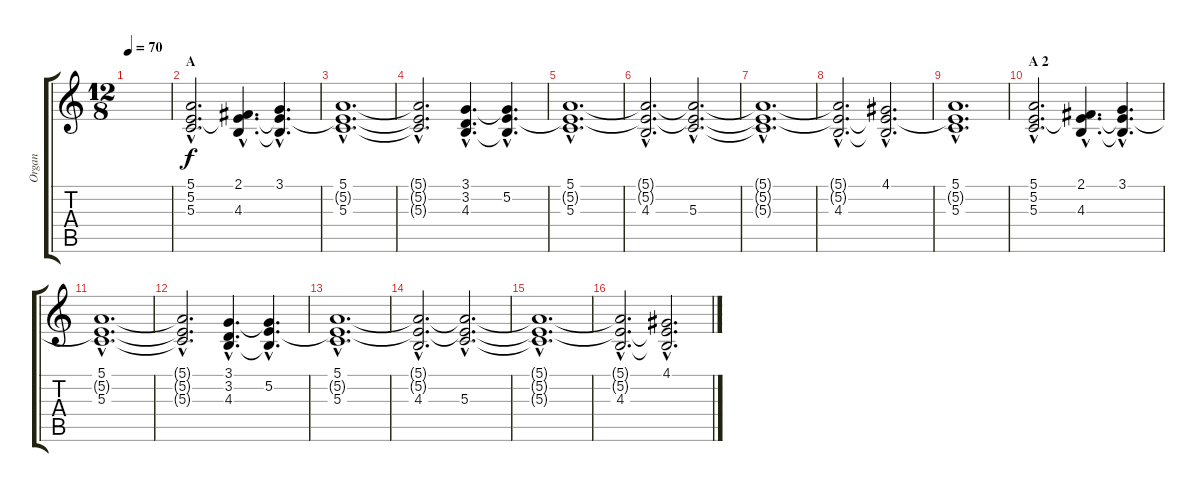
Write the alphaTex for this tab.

\track ("Organ" "Organ") {instrument fx7echoes}
\staff {score tabs}
\tuning (E4 B3 G3 D3 A2 E2) {hide}
\ts (12 8)
\tempo 70
\clef g2
\ks c
|
\section ("" "A")
(5.1{hac} 5.2{hac} 5.3{hac}).2{d} (2.1{hac} 5.2{hac t} 4.3{hac}).4{d} (3.1{hac} 5.2{hac t} 4.3{hac t}).4{d} |
(5.1{hac} 5.2{hac t} 5.3{hac}).1{d} |
(5.1{hac t} 5.2{hac t} 5.3{hac t}).2{d} (3.1{hac} 3.2{hac} 4.3{hac}).4{d} (3.1{hac t} 5.2{hac} 4.3{hac t}).4{d} |
(5.1{hac} 5.2{hac t} 5.3{hac}).1{d} |
(5.1{hac t} 5.2{hac t} 4.3{hac}).2{d} (5.1{hac t} 5.2{hac t} 5.3{hac}).2{d} |
(5.1{hac t} 5.2{hac t} 5.3{hac t}).1{d} |
(5.1{hac t} 5.2{hac t} 4.3{hac}).2{d} (4.1{hac} 5.2{hac t} 4.3{hac t}).2{d} |
(5.1{hac} 5.2{hac t} 5.3{hac}).1{d} |
\section ("" "A 2")
(5.1{hac} 5.2{hac} 5.3{hac}).2{d} (2.1{hac} 5.2{hac t} 4.3{hac}).4{d} (3.1{hac} 5.2{hac t} 4.3{hac t}).4{d} |
(5.1{hac} 5.2{hac t} 5.3{hac}).1{d} |
(5.1{hac t} 5.2{hac t} 5.3{hac t}).2{d} (3.1{hac} 3.2{hac} 4.3{hac}).4{d} (3.1{hac t} 5.2{hac} 4.3{hac t}).4{d} |
(5.1{hac} 5.2{hac t} 5.3{hac}).1{d} |
(5.1{hac t} 5.2{hac t} 4.3{hac}).2{d} (5.1{hac t} 5.2{hac t} 5.3{hac}).2{d} |
(5.1{hac t} 5.2{hac t} 5.3{hac t}).1{d} |
(5.1{hac t} 5.2{hac t} 4.3{hac}).2{d} (4.1{hac} 5.2{hac t} 4.3{hac t}).2{d}
